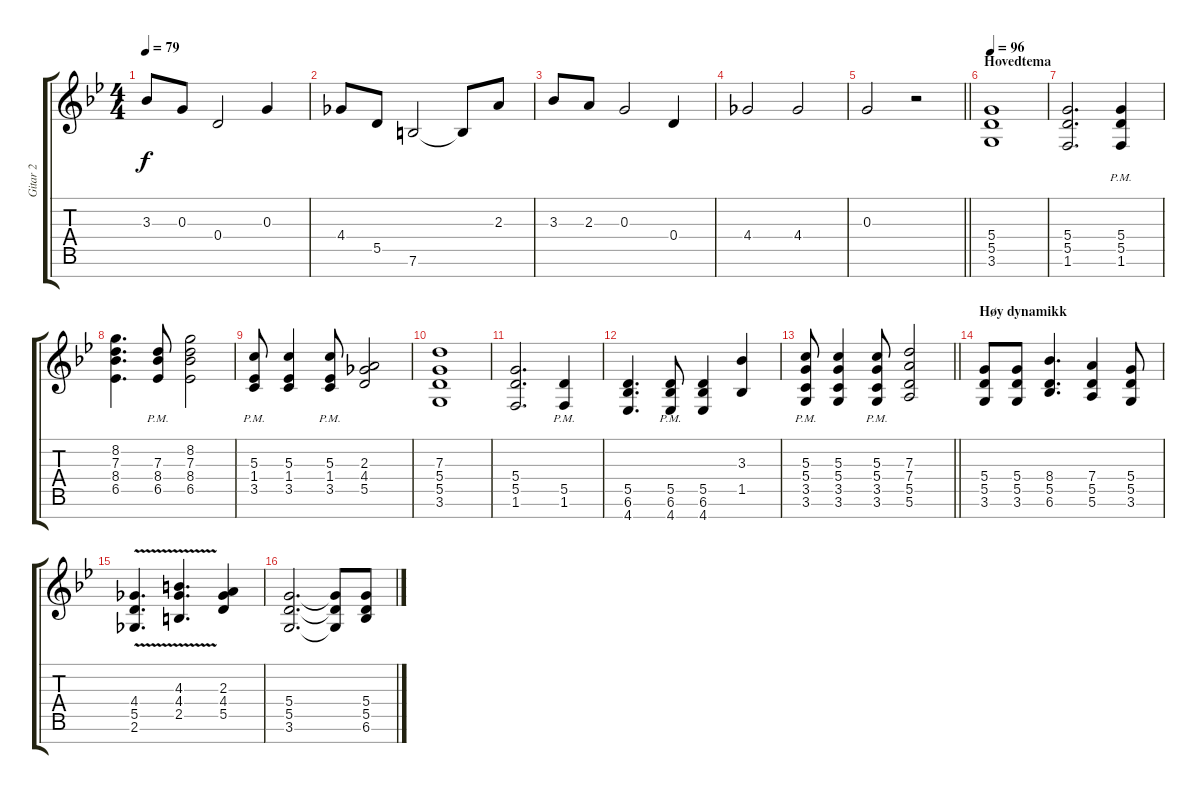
\track ("Gitar 2" "Gitar 2") {instrument acousticguitarsteel}
\staff {score tabs}
\tuning (E4 B3 G3 D3 A2 E2 B1) {hide}
\ts (4 4)
\tempo 79
\clef g2
\ks gminor
3.3.8{dy f} 0.3.8 0.4.2 0.3.4 |
4.4.8 5.5.8 7.6.2 7.6{t}.8 2.3.8 |
3.3.8 2.3.8 0.3.2 0.4.4 |
4.4.2 4.4.2 |
\barLineRight lightlight
0.3.2 r.2 |
\section ("" "Hovedtema")
\tempo 96
(5.4 5.5 3.6).1{instrument overdrivenguitar} |
(5.4 5.5 1.6).2{d} (5.4 5.5 1.6{pm}).4 |
(8.2 7.3 8.4 6.5).4{d} (7.3 8.4 6.5{pm}).8 (8.2 7.3 8.4 6.5).2 |
(5.3 1.4 3.5{pm}).8 (5.3 1.4 3.5).4 (5.3 1.4 3.5{pm}).8 (2.3 4.4 5.5).2 |
(7.3 5.4 5.5 3.6).1 |
(5.4 5.5 1.6).2{d} (5.5{pm} 1.6{pm}).4 |
(5.5 6.6 4.7).4{d} (5.5{pm} 6.6{pm} 4.7).8 (5.5 6.6 4.7).4 (3.3 1.5).4 |
\barLineRight lightlight
(5.3 5.4 3.5{pm} 3.6{pm}).8 (5.3 5.4 3.5 3.6).4 (5.3 5.4 3.5 3.6{pm}).8 (7.3 7.4 5.5 5.6).2 |
\section ("" "Høy dynamikk")
(5.4 5.5 3.6).8 (5.4 5.5 3.6).8 (8.4 5.5 6.6).4{d} (7.4 5.5 5.6).4 (5.4 5.5 3.6).8 |
(4.4 5.5 2.6{v}).4{d} (4.3 4.4 2.5{v}).4{d} (2.3 4.4 5.5).4 |
(5.4 5.5 3.6).2{d} (5.4{t} 5.5{t} 3.6{t}).8 (5.4 5.5 6.6).8
